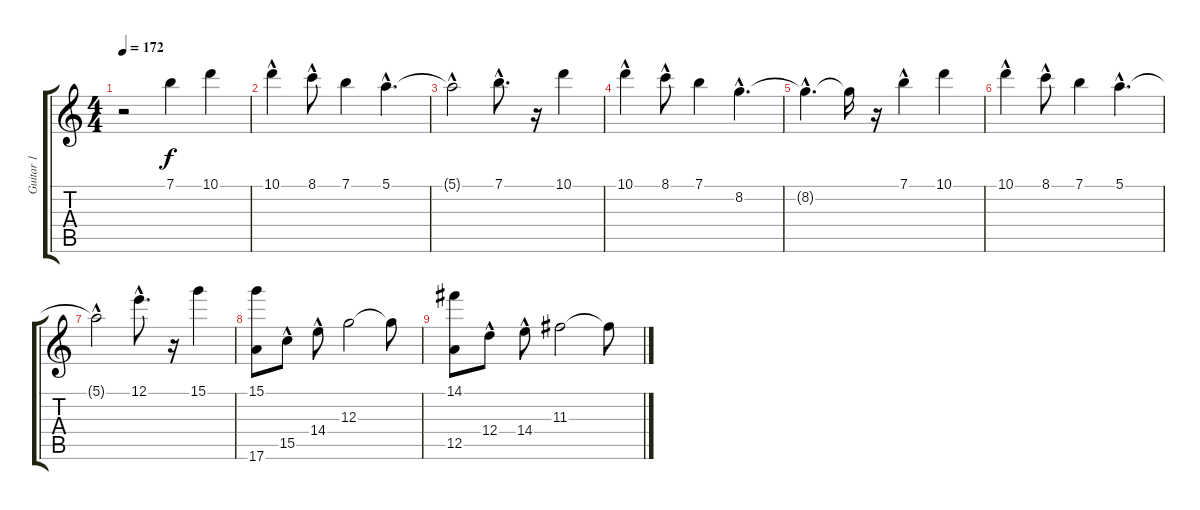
\track ("Guitar 1" "Guitar 1") {instrument acousticguitarsteel}
\staff {score tabs}
\tuning (E4 B3 G3 D3 A2 E2) {hide}
\ts (4 4)
\tempo 172
\clef g2
\ks c
r.2{dy f} 7.1.4{instrument acousticguitarsteel} 10.1.4 |
10.1{hac}.4 8.1{hac}.8 7.1.4 5.1{hac}.4{d} |
5.1{hac t}.2 7.1{hac}.8{d} r.16 10.1.4 |
10.1{hac}.4 8.1{hac}.8 7.1.4 8.2{hac}.4{d} |
8.2{hac t}.4{d} 8.2{t}.16 r.16 7.1{hac}.4 10.1.4 |
10.1{hac}.4 8.1{hac}.8 7.1.4 5.1{hac}.4{d} |
5.1{hac t}.2 12.1{hac}.8{d} r.16 15.1.4 |
(15.1 17.6).8 15.5{hac}.8 14.4{hac}.8 12.3.2 12.3{t}.8 |
(14.1 12.5).8 12.4{hac}.8 14.4{hac}.8 11.3.2 11.3{t}.8
